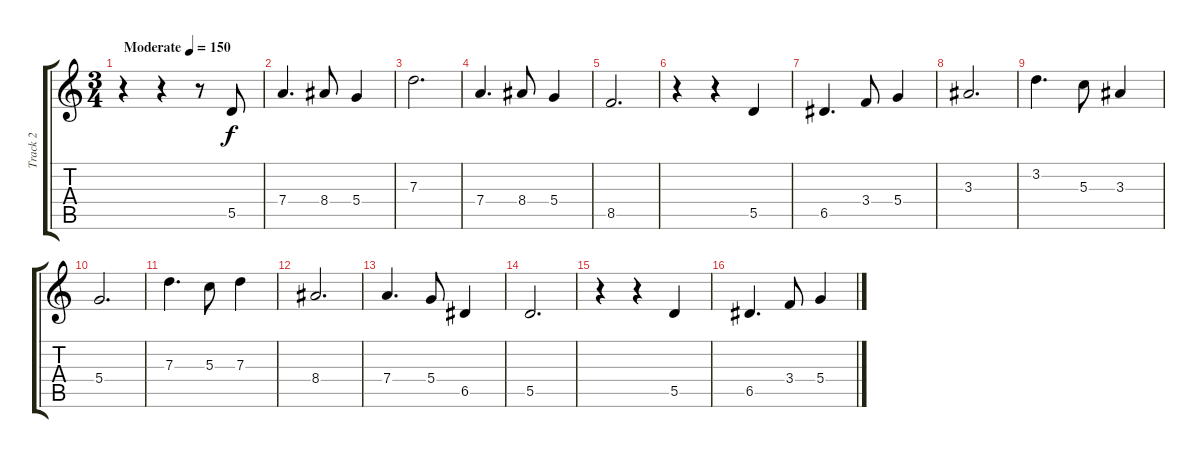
\track ("Track 2" "Track 2") {instrument acousticguitarsteel}
\staff {score tabs}
\tuning (E4 B3 G3 D3 A2 E2) {hide}
\ts (3 4)
\tempo (150 "Moderate")
\clef g2
\ks c
r.4{dy f instrument acousticguitarsteel} r.4 r.8 5.5.8 |
7.4.4{d} 8.4.8 5.4.4 |
7.3.2{d} |
7.4.4{d} 8.4.8 5.4.4 |
8.5.2{d} |
r.4 r.4 5.5.4 |
6.5.4{d} 3.4.8 5.4.4 |
3.3.2{d} |
3.2.4{d} 5.3.8 3.3.4 |
5.4.2{d} |
7.3.4{d} 5.3.8 7.3.4 |
8.4.2{d} |
7.4.4{d} 5.4.8 6.5.4 |
5.5.2{d} |
r.4 r.4 5.5.4 |
6.5.4{d} 3.4.8 5.4.4
